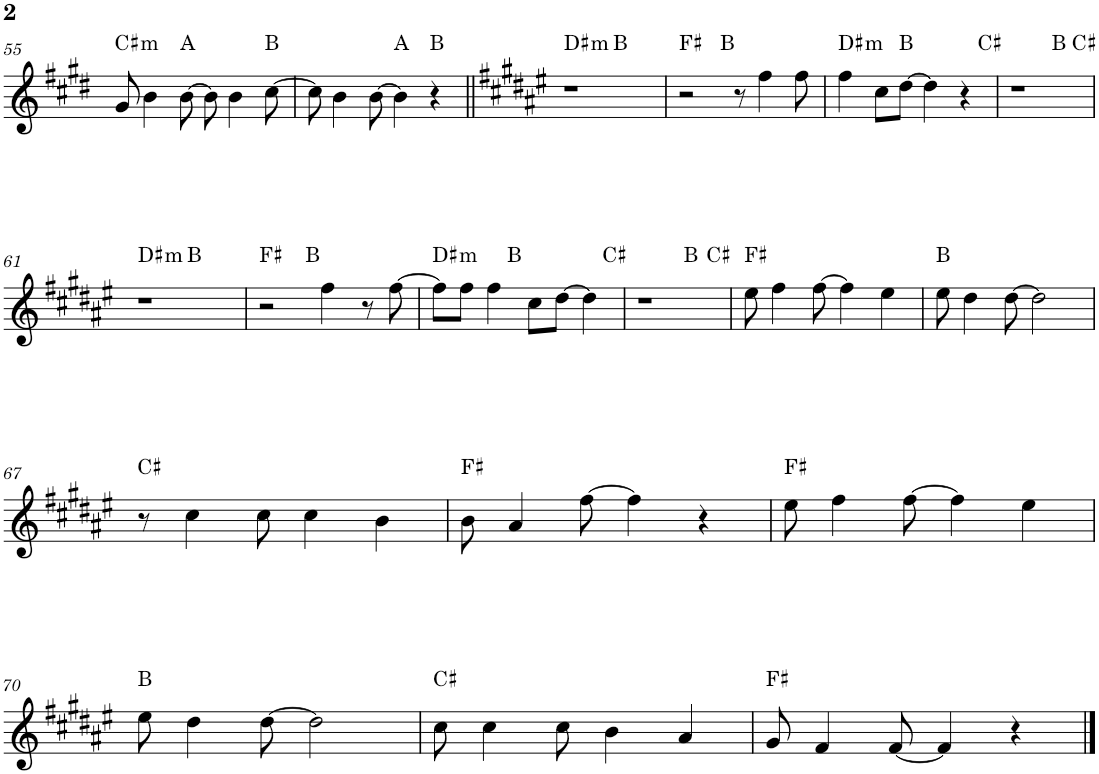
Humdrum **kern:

**kern	**harte
*part1	*part1
*staff1	*
*I"P1	*
!!LO:PB:g=z
*clefG2	*
*k[f#c#g#d#]	*
*E:	*
*M4/4	*
=55	=55
!	!LO:H:kt=m
8g#/	C#:min
4b\	.
[>8b\	A:maj
8b\]	.
4b\	.
[>8cc#\	B:maj
=56	=56
8cc#\]	.
4b\	.
[>8b\	.
4b\]	A:maj
4r	B:maj
=57||	=57||
*k[f#c#g#d#a#e#]	*
*F#:	*
!	!LO:H:kt=m
*^	*
1r	4.ryy	D#:min
.	2ryy	B:maj
.	8ryy	.
=58	=58	=58
2r	4.ryy	F#:maj
.	2ryy	B:maj
8r	.	.
4ff#\	.	.
8ff#\	8ryy	.
=59	=59	=59
!	!	!LO:H:kt=m
4ff#\	2..ryy	D#:min
8cc#\L	.	.
[>8dd#\J	.	B:maj
4dd#\]	.	.
4r	.	.
.	8ryy	C#:maj
=60	=60	=60
*	*^	*
1r	2ryy	2.ryy	.
.	2ryy	.	B:maj
.	.	4ryy	C#:maj
!!LO:LB:g=z	!!	!!
=61	=61	=61	=61
!	!	!	!LO:H:kt=m
*	*v	*v	*
1r	4.ryy	D#:min
.	2ryy	B:maj
.	8ryy	.
=62	=62	=62
2r	4.ryy	F#:maj
.	2ryy	B:maj
4ff#\	.	.
8r	.	.
[>8ff#\	8ryy	.
=63	=63	=63
!	!	!LO:H:kt=m
8ff#\L]	4.ryy	D#:min
8ff#\J	.	.
4ff#\	.	.
.	2ryy	B:maj
8cc#\L	.	.
[>8dd#\J	.	.
4dd#\]	.	.
.	8ryy	C#:maj
=64	=64	=64
*	*^	*
1r	2ryy	2.ryy	.
.	2ryy	.	B:maj
.	.	4ryy	C#:maj
*v	*v	*v	*
=65	=65
8ee#\	F#:maj
4ff#\	.
[>8ff#\	.
4ff#\]	.
4ee#\	.
=66	=66
8ee#\	B:maj
4dd#\	.
[>8dd#\	.
2dd#\]	.
!!LO:LB:g=z
=67	=67
8r	C#:maj
4cc#\	.
8cc#\	.
4cc#\	.
4b\	.
=68	=68
8b\	F#:maj
4a#/	.
[>8ff#\	.
4ff#\]	.
4r	.
=69	=69
8ee#\	F#:maj
4ff#\	.
[>8ff#\	.
4ff#\]	.
4ee#\	.
!!LO:LB:g=z
=70	=70
8ee#\	B:maj
4dd#\	.
[>8dd#\	.
2dd#\]	.
=71	=71
8cc#\	C#:maj
4cc#\	.
8cc#\	.
4b\	.
4a#/	.
=72	=72
8g#/	F#:maj
4f#/	.
[<8f#/	.
4f#/]	.
4r	.
==	==
*-	*-
